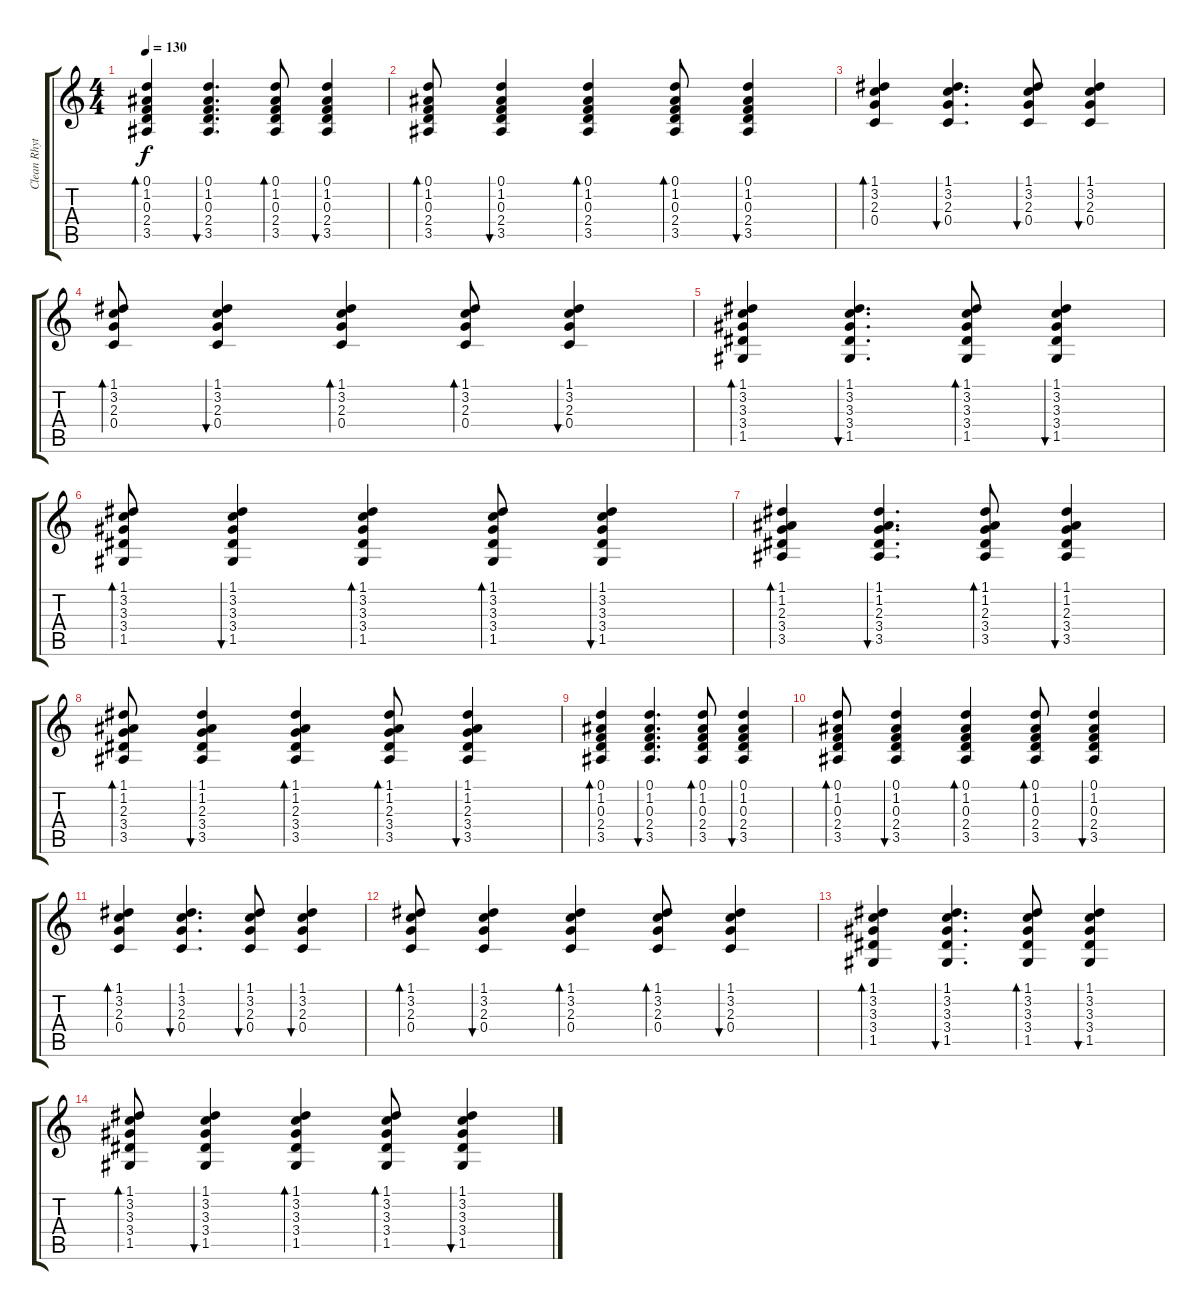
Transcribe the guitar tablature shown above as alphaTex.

\track ("Clean Rhythm (Effect)" "Clean Rhyt") {instrument electricguitarclean}
\staff {score tabs}
\tuning (D4 A3 F3 C3 G2 C2) {hide}
\ts (4 4)
\tempo 130
\clef g2
\ks c
(0.1 1.2 0.3 2.4 3.5).4{bd 60 dy f} (0.1 1.2 0.3 2.4 3.5).4{d bu 60} (0.1 1.2 0.3 2.4 3.5).8{bd 60} (0.1 1.2 0.3 2.4 3.5).4{bu 60} |
(0.1 1.2 0.3 2.4 3.5).8{bd 60} (0.1 1.2 0.3 2.4 3.5).4{bu 60} (0.1 1.2 0.3 2.4 3.5).4{bd 60} (0.1 1.2 0.3 2.4 3.5).8{bd 60} (0.1 1.2 0.3 2.4 3.5).4{bu 60} |
(1.1 3.2 2.3 0.4).4{bd 60} (1.1 3.2 2.3 0.4).4{d bu 60} (1.1 3.2 2.3 0.4).8{bu 60} (1.1 3.2 2.3 0.4).4{bu 60} |
(1.1 3.2 2.3 0.4).8{bd 60} (1.1 3.2 2.3 0.4).4{bu 60} (1.1 3.2 2.3 0.4).4{bd 60} (1.1 3.2 2.3 0.4).8{bd 60} (1.1 3.2 2.3 0.4).4{bu 60} |
(1.1 3.2 3.3 3.4 1.5).4{bd 60} (1.1 3.2 3.3 3.4 1.5).4{d bu 60} (1.1 3.2 3.3 3.4 1.5).8{bd 60} (1.1 3.2 3.3 3.4 1.5).4{bu 60} |
(1.1 3.2 3.3 3.4 1.5).8{bd 60} (1.1 3.2 3.3 3.4 1.5).4{bu 60} (1.1 3.2 3.3 3.4 1.5).4{bd 60} (1.1 3.2 3.3 3.4 1.5).8{bd 60} (1.1 3.2 3.3 3.4 1.5).4{bu 60} |
(1.1 1.2 2.3 3.4 3.5).4{bd 60} (1.1 1.2 2.3 3.4 3.5).4{d bu 60} (1.1 1.2 2.3 3.4 3.5).8{bd 60} (1.1 1.2 2.3 3.4 3.5).4{bu 60} |
(1.1 1.2 2.3 3.4 3.5).8{bd 60} (1.1 1.2 2.3 3.4 3.5).4{bu 60} (1.1 1.2 2.3 3.4 3.5).4{bd 60} (1.1 1.2 2.3 3.4 3.5).8{bd 60} (1.1 1.2 2.3 3.4 3.5).4{bu 60} |
(0.1 1.2 0.3 2.4 3.5).4{bd 60} (0.1 1.2 0.3 2.4 3.5).4{d bu 60} (0.1 1.2 0.3 2.4 3.5).8{bd 60} (0.1 1.2 0.3 2.4 3.5).4{bu 60} |
(0.1 1.2 0.3 2.4 3.5).8{bd 60} (0.1 1.2 0.3 2.4 3.5).4{bu 60} (0.1 1.2 0.3 2.4 3.5).4{bd 60} (0.1 1.2 0.3 2.4 3.5).8{bd 60} (0.1 1.2 0.3 2.4 3.5).4{bu 60} |
(1.1 3.2 2.3 0.4).4{bd 60} (1.1 3.2 2.3 0.4).4{d bu 60} (1.1 3.2 2.3 0.4).8{bu 60} (1.1 3.2 2.3 0.4).4{bu 60} |
(1.1 3.2 2.3 0.4).8{bd 60} (1.1 3.2 2.3 0.4).4{bu 60} (1.1 3.2 2.3 0.4).4{bd 60} (1.1 3.2 2.3 0.4).8{bd 60} (1.1 3.2 2.3 0.4).4{bu 60} |
(1.1 3.2 3.3 3.4 1.5).4{bd 60} (1.1 3.2 3.3 3.4 1.5).4{d bu 60} (1.1 3.2 3.3 3.4 1.5).8{bd 60} (1.1 3.2 3.3 3.4 1.5).4{bu 60} |
(1.1 3.2 3.3 3.4 1.5).8{bd 60} (1.1 3.2 3.3 3.4 1.5).4{bu 60} (1.1 3.2 3.3 3.4 1.5).4{bd 60} (1.1 3.2 3.3 3.4 1.5).8{bd 60} (1.1 3.2 3.3 3.4 1.5).4{bu 60}
